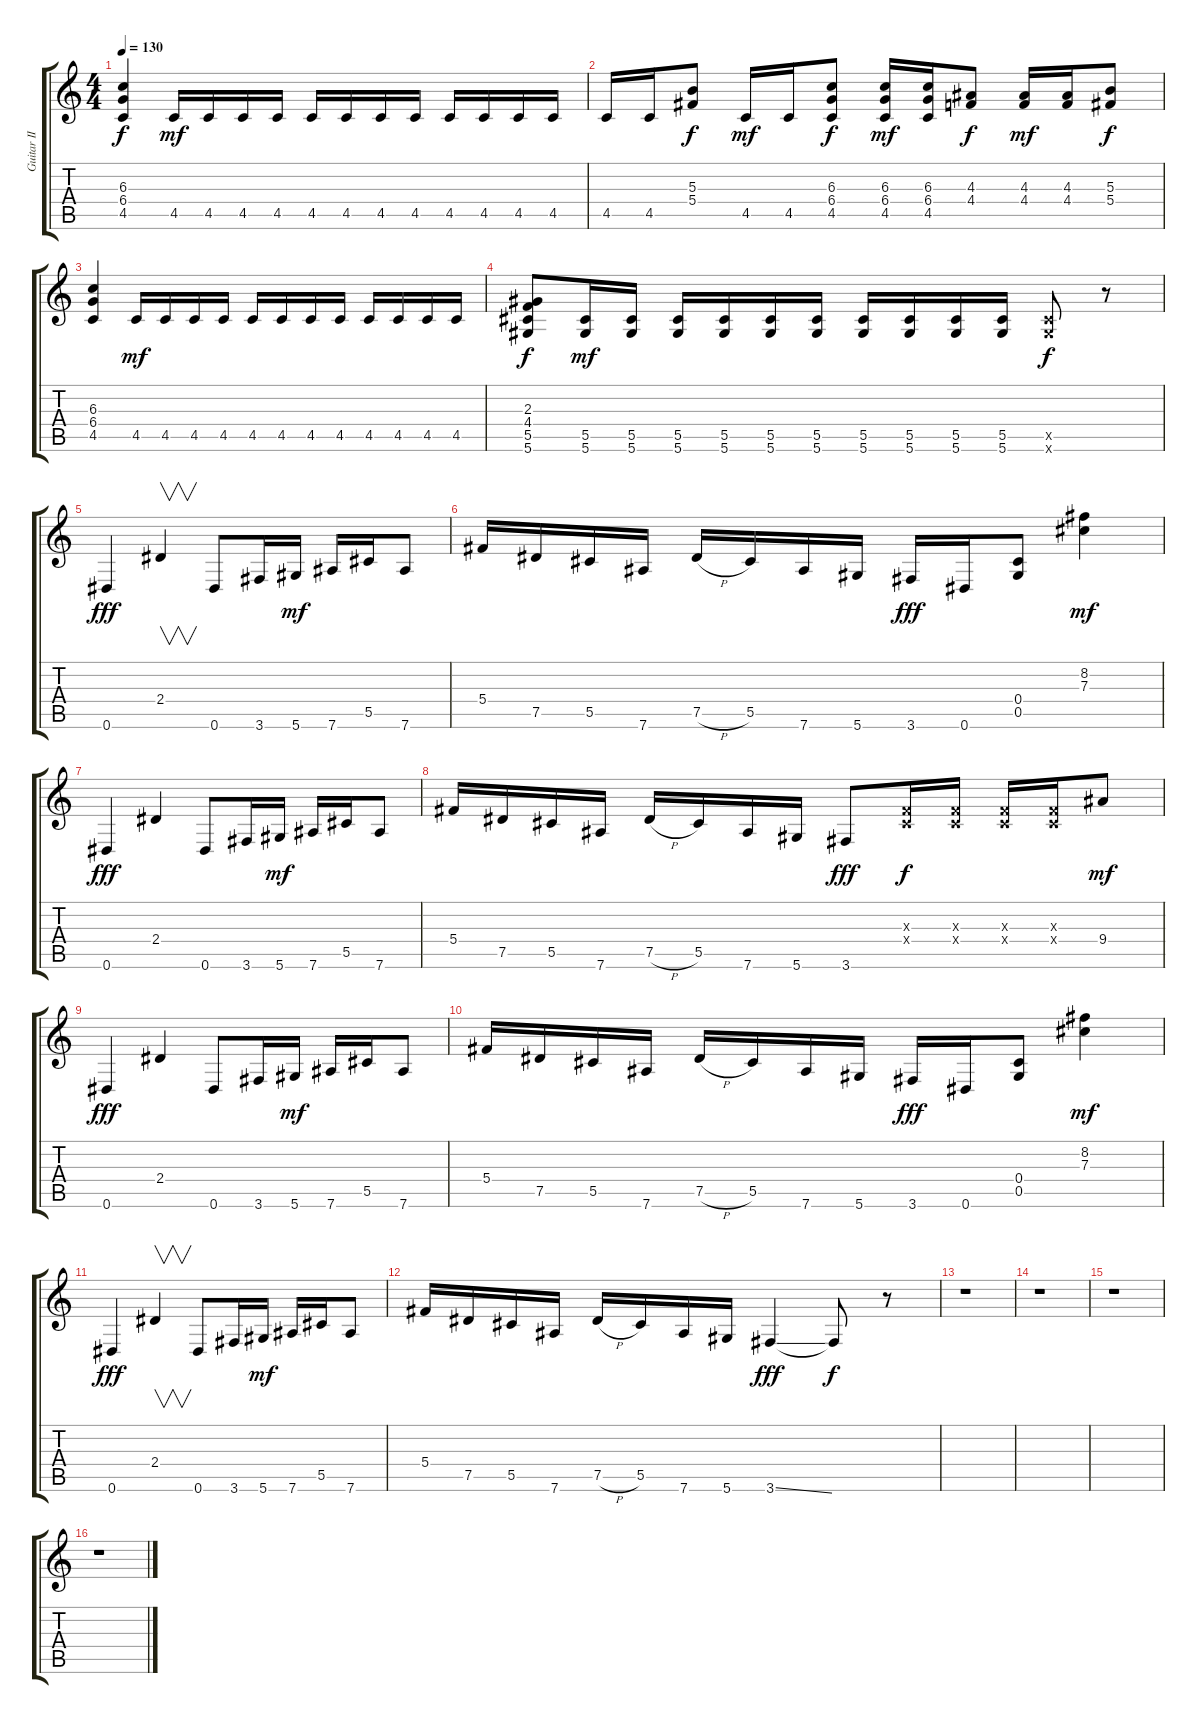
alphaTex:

\track ("Guitar II" "Guitar II") {instrument overdrivenguitar}
\staff {score tabs}
\tuning (Eb4 Bb3 Gb3 Db3 Ab2 Eb2) {hide}
\ts (4 4)
\tempo 130
\clef g2
\ks c
(6.3 6.4 4.5).4{dy f} 4.5.16{dy mf} 4.5.16 4.5.16 4.5.16 4.5.16 4.5.16 4.5.16 4.5.16 4.5.16 4.5.16 4.5.16 4.5.16 |
4.5.16 4.5.16 (5.3 5.4).8{dy f} 4.5.16{dy mf} 4.5.16 (6.3 6.4 4.5).8{dy f} (6.3 6.4 4.5).16{dy mf} (6.3 6.4 4.5).16 (4.3 4.4).8{dy f} (4.3 4.4).16{dy mf} (4.3 4.4).16 (5.3 5.4).8{dy f} |
(6.3 6.4 4.5).4 4.5.16{dy mf} 4.5.16 4.5.16 4.5.16 4.5.16 4.5.16 4.5.16 4.5.16 4.5.16 4.5.16 4.5.16 4.5.16 |
(2.3 4.4 5.5 5.6).8{dy f} (5.5 5.6).16{dy mf} (5.5 5.6).16 (5.5 5.6).16 (5.5 5.6).16 (5.5 5.6).16 (5.5 5.6).16 (5.5 5.6).16 (5.5 5.6).16 (5.5 5.6).16 (5.5 5.6).16 (5.5{x} 5.6{x}).8{dy f} r.8 |
0.6.4{dy fff} 2.4.4{v} 0.6.8 3.6.16 5.6.16{dy mf} 7.6.16 5.5.16 7.6.8 |
5.4.16 7.5.16 5.5.16 7.6.16 7.5{h}.16 5.5.16 7.6.16 5.6.16 3.6.16{dy fff} 0.6.16 (0.4 0.5).8 (8.2 7.3).4{dy mf} |
0.6.4{dy fff} 2.4.4 0.6.8 3.6.16 5.6.16{dy mf} 7.6.16 5.5.16 7.6.8 |
5.4.16 7.5.16 5.5.16 7.6.16 7.5{h}.16 5.5.16 7.6.16 5.6.16 3.6.8{dy fff} (0.3{x} 0.4{x}).16{dy f} (0.3{x} 0.4{x}).16 (0.3{x} 0.4{x}).16 (0.3{x} 0.4{x}).16 9.4.8{dy mf} |
0.6.4{dy fff} 2.4.4 0.6.8 3.6.16 5.6.16{dy mf} 7.6.16 5.5.16 7.6.8 |
5.4.16 7.5.16 5.5.16 7.6.16 7.5{h}.16 5.5.16 7.6.16 5.6.16 3.6.16{dy fff} 0.6.16 (0.4 0.5).8 (8.2 7.3).4{dy mf} |
0.6.4{dy fff} 2.4.4{v} 0.6.8 3.6.16 5.6.16{dy mf} 7.6.16 5.5.16 7.6.8 |
5.4.16 7.5.16 5.5.16 7.6.16 7.5{h}.16 5.5.16 7.6.16 5.6.16 3.6{ss}.4{dy fff} 3.6{t}.8{dy f} r.8 |
r.1 |
r.1 |
r.1 |
r.1
